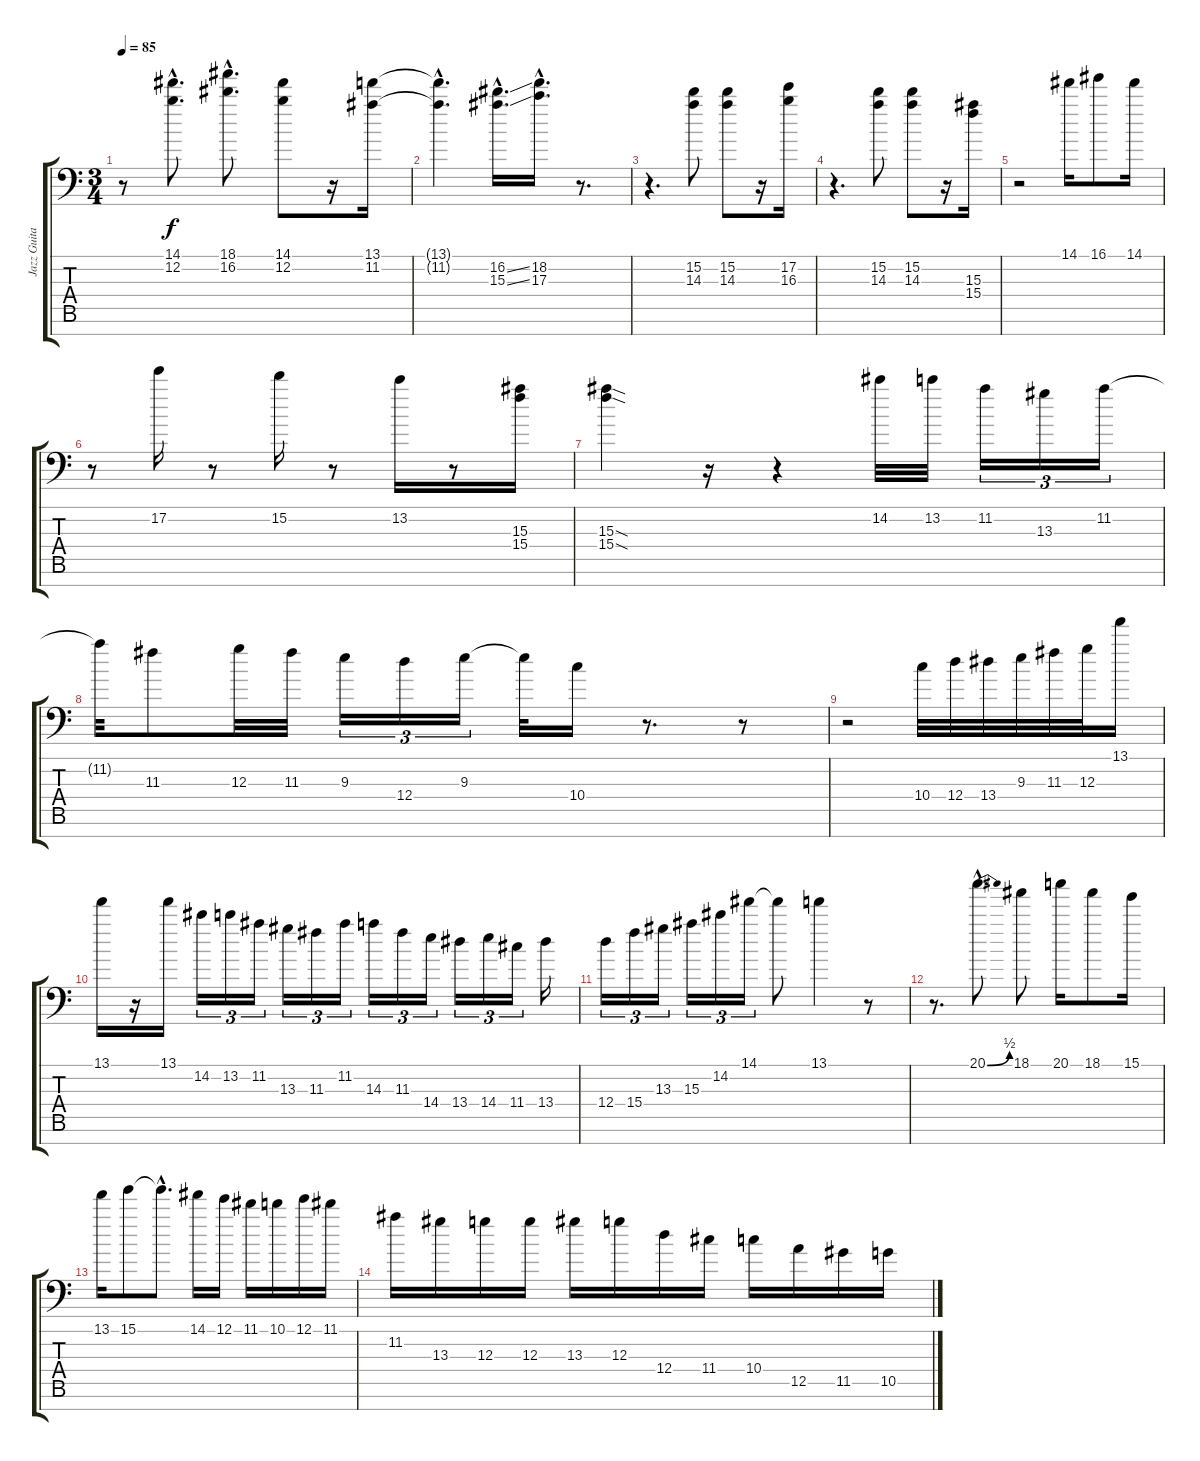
\track ("Jazz Guitar solo" "Jazz Guita") {instrument electricguitarjazz}
\staff {score tabs}
\tuning (E4 B3 G3 D3 A2 E2 C-1) {hide}
\ts (3 4)
\tempo 85
\clef f4
\ks c
r.8{dy f} (14.1{hac} 12.2{hac}).8{d} (18.1{hac} 16.2{hac}).8{d} (14.1 12.2).8 r.16 (13.1 11.2).16 |
(13.1{hac t} 11.2{hac t}).4{d} (16.2{ss hac} 15.3{ss hac}).16{d} (18.2{hac} 17.3{hac}).16{d} r.8{d} |
r.4{d} (15.2 14.3).8 (15.2 14.3).8 r.16 (17.2 16.3).16 |
r.4{d} (15.2 14.3).8 (15.2 14.3).8 r.16 (15.3 15.4).16 |
r.2 14.1.16 16.1.8 14.1.16 |
r.8 17.2.16 r.8 15.2.16 r.8 13.2.16 r.8 (15.3 15.4).16 |
(15.3{sod} 15.4{sod}).4 r.16 r.4 14.2.32 13.2.32 11.2.16{tu (3 2)} 13.3.16{tu (3 2)} 11.2.16{tu (3 2)} |
11.2{t}.32 11.3.8 12.3.32 11.3.32 9.3.16{tu (3 2)} 12.4.16{tu (3 2)} 9.3.16{tu (3 2)} 9.3{t}.32 10.4.16 r.8{d} r.8 |
r.2 10.4.32 12.4.32 13.4.32 9.3.32 11.3.32 12.3.32 13.1.16 |
13.1.16 r.16 13.1.16 14.2.16{tu (3 2)} 13.2.16{tu (3 2)} 11.2.16{tu (3 2)} 13.3.16{tu (3 2)} 11.3.16{tu (3 2)} 11.2.16{tu (3 2)} 14.3.16{tu (3 2)} 11.3.16{tu (3 2)} 14.4.16{tu (3 2)} 13.4.16{tu (3 2)} 14.4.16{tu (3 2)} 11.4.16{tu (3 2)} 13.4.16 |
12.4.16{tu (3 2)} 15.4.16{tu (3 2)} 13.3.16{tu (3 2)} 15.3.16{tu (3 2)} 14.2.16{tu (3 2)} 14.1.16{tu (3 2)} 14.1{t}.8 13.1.4 r.8 |
r.8{d} 20.1{be (bend 0 0 60 2) hac}.8{d} 18.1.8 20.1.16 18.1.8 15.1.16 |
13.1.16 15.1.8 15.1{hac t}.8{d} 14.1.16 12.1.16 11.1.16 10.1.16 12.1.16 11.1.16 |
11.2.16 13.3.16 12.3.16 12.3.16 13.3.16 12.3.16 12.4.16 11.4.16 10.4.16 12.5.16 11.5.16 10.5.16
